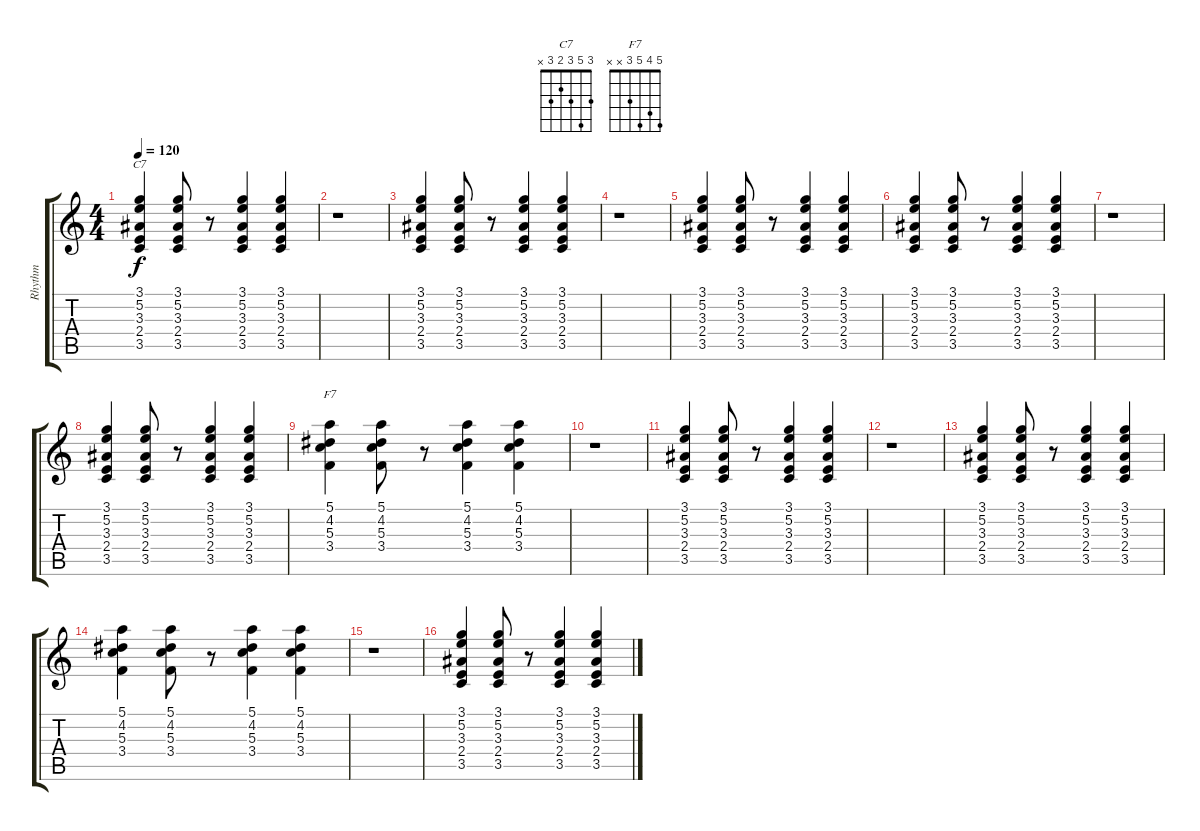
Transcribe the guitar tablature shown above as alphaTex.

\track ("Rhythm" "Rhythm") {instrument acousticguitarnylon}
\staff {score tabs}
\tuning (E4 B3 G3 D3 A2 E2) {hide}
\chord ("C7" 3 5 3 2 3 x)
\chord ("F7" 5 4 5 3 x x)
\ts (4 4)
\tempo 120
\clef g2
\ks c
(3.1 5.2 3.3 2.4 3.5).4{ch "C7" dy f instrument acousticguitarnylon} (3.1 5.2 3.3 2.4 3.5).8 r.8 (3.1 5.2 3.3 2.4 3.5).4 (3.1 5.2 3.3 2.4 3.5).4 |
r.1 |
(3.1 5.2 3.3 2.4 3.5).4 (3.1 5.2 3.3 2.4 3.5).8 r.8 (3.1 5.2 3.3 2.4 3.5).4 (3.1 5.2 3.3 2.4 3.5).4 |
r.1 |
(3.1 5.2 3.3 2.4 3.5).4 (3.1 5.2 3.3 2.4 3.5).8 r.8 (3.1 5.2 3.3 2.4 3.5).4 (3.1 5.2 3.3 2.4 3.5).4 |
(3.1 5.2 3.3 2.4 3.5).4 (3.1 5.2 3.3 2.4 3.5).8 r.8 (3.1 5.2 3.3 2.4 3.5).4 (3.1 5.2 3.3 2.4 3.5).4 |
r.1 |
(3.1 5.2 3.3 2.4 3.5).4 (3.1 5.2 3.3 2.4 3.5).8 r.8 (3.1 5.2 3.3 2.4 3.5).4 (3.1 5.2 3.3 2.4 3.5).4 |
(5.1 4.2 5.3 3.4).4{ch "F7"} (5.1 4.2 5.3 3.4).8 r.8 (5.1 4.2 5.3 3.4).4 (5.1 4.2 5.3 3.4).4 |
r.1 |
(3.1 5.2 3.3 2.4 3.5).4 (3.1 5.2 3.3 2.4 3.5).8 r.8 (3.1 5.2 3.3 2.4 3.5).4 (3.1 5.2 3.3 2.4 3.5).4 |
r.1 |
(3.1 5.2 3.3 2.4 3.5).4 (3.1 5.2 3.3 2.4 3.5).8 r.8 (3.1 5.2 3.3 2.4 3.5).4 (3.1 5.2 3.3 2.4 3.5).4 |
(5.1 4.2 5.3 3.4).4 (5.1 4.2 5.3 3.4).8 r.8 (5.1 4.2 5.3 3.4).4 (5.1 4.2 5.3 3.4).4 |
r.1 |
(3.1 5.2 3.3 2.4 3.5).4 (3.1 5.2 3.3 2.4 3.5).8 r.8 (3.1 5.2 3.3 2.4 3.5).4 (3.1 5.2 3.3 2.4 3.5).4
